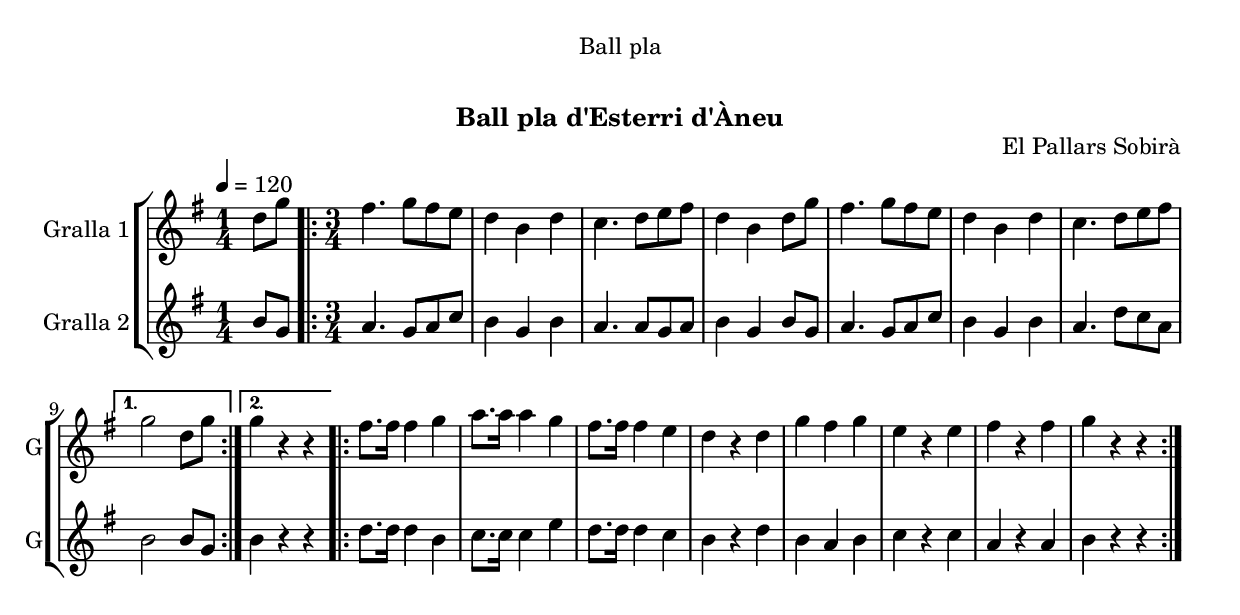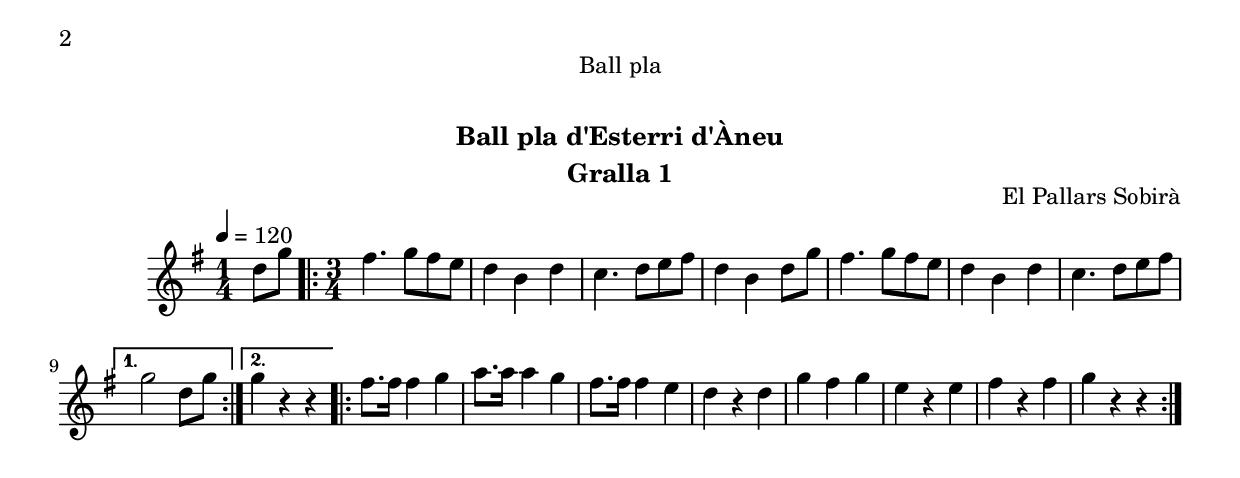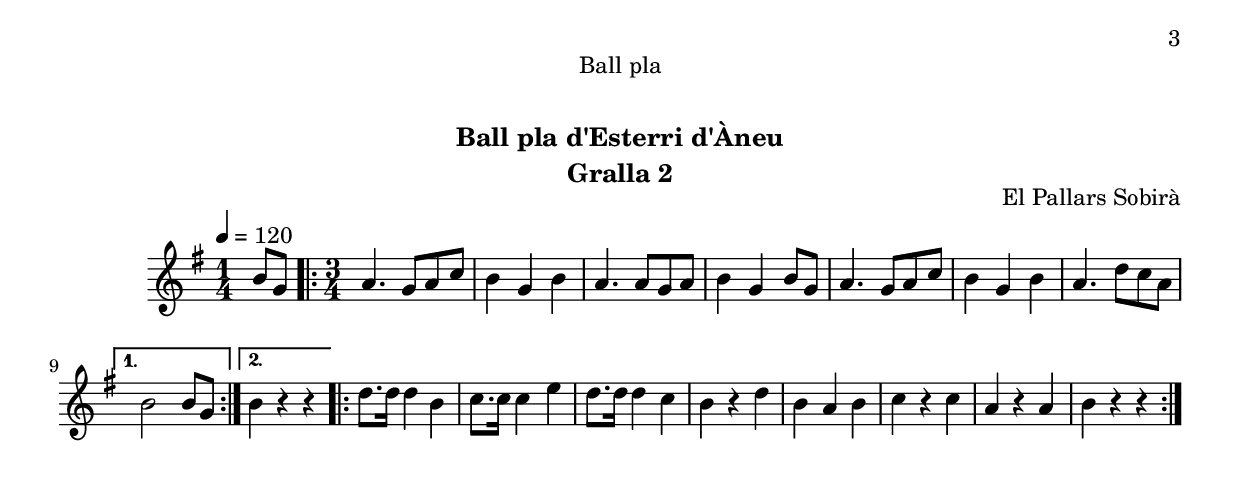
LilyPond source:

\version "2.22.1"

\header {
  dedication="Ball pla"
  title="     "
  subtitle="Ball pla d'Esterri d'Àneu"
  subsubtitle=""
  poet=""
  meter=""
  piece=""
  composer=""
  arranger=""
  opus="El Pallars Sobirà"
  instrument=""
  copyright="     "
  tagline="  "
}

liniaroAa =
\relative d''
{
  \tempo 4=120
  \clef treble
  \key g \major
  \time 1/4
  d8 g  |
  \time 3/4   \repeat volta 2 { fis4. g8 fis e  |
  d4 b d  |
  c4. d8 e fis  |
  %05
  d4 b d8 g  |
  fis4. g8 fis e  |
  d4 b d  |
  c4. d8 e fis }
  \alternative { { g2 d8 g }
  %10
  { g4 r r } }
  \repeat volta 2 { fis8. fis16 fis4 g  |
  a8. a16 a4 g  |
  fis8. fis16 fis4 e  |
  d4 r d  |
  %15
  g4 fis g  |
  e4 r e  |
  fis4 r fis  |
  g4 r r  | }
}

liniaroAb =
\relative b'
{
  \tempo 4=120
  \clef treble
  \key g \major
  \time 1/4
  b8 g  |
  \time 3/4   \repeat volta 2 { a4. g8 a c  |
  b4 g b  |
  a4. a8 g a  |
  %05
  b4 g b8 g  |
  a4. g8 a c  |
  b4 g b  |
  a4. d8 c a }
  \alternative { { b2 b8 g }
  %10
  { b4 r r } }
  \repeat volta 2 { d8. d16 d4 b  |
  c8. c16 c4 e  |
  d8. d16 d4 c  |
  b4 r d  |
  %15
  b4 a b  |
  c4 r c  |
  a4 r a  |
  b4 r r  | }
}

\bookpart {
  \score {
    \new StaffGroup {
      \override Score.RehearsalMark #'self-alignment-X = #LEFT
      <<
        \new Staff \with {instrumentName = #"Gralla 1" shortInstrumentName = #"G"} \liniaroAa
        \new Staff \with {instrumentName = #"Gralla 2" shortInstrumentName = #"G"} \liniaroAb
      >>
    }
    \layout {}
  }
  \score { \unfoldRepeats
    \new StaffGroup {
      \override Score.RehearsalMark #'self-alignment-X = #LEFT
      <<
        \new Staff \with {instrumentName = #"Gralla 1" shortInstrumentName = #"G"} \liniaroAa
        \new Staff \with {instrumentName = #"Gralla 2" shortInstrumentName = #"G"} \liniaroAb
      >>
    }
    \midi {}
  }
}

\bookpart {
  \header {instrument="Gralla 1"}
  \score {
    \new StaffGroup {
      \override Score.RehearsalMark #'self-alignment-X = #LEFT
      <<
        \new Staff \liniaroAa
      >>
    }
    \layout {}
  }
  \score { \unfoldRepeats
    \new StaffGroup {
      \override Score.RehearsalMark #'self-alignment-X = #LEFT
      <<
        \new Staff \liniaroAa
      >>
    }
    \midi {}
  }
}

\bookpart {
  \header {instrument="Gralla 2"}
  \score {
    \new StaffGroup {
      \override Score.RehearsalMark #'self-alignment-X = #LEFT
      <<
        \new Staff \liniaroAb
      >>
    }
    \layout {}
  }
  \score { \unfoldRepeats
    \new StaffGroup {
      \override Score.RehearsalMark #'self-alignment-X = #LEFT
      <<
        \new Staff \liniaroAb
      >>
    }
    \midi {}
  }
}

